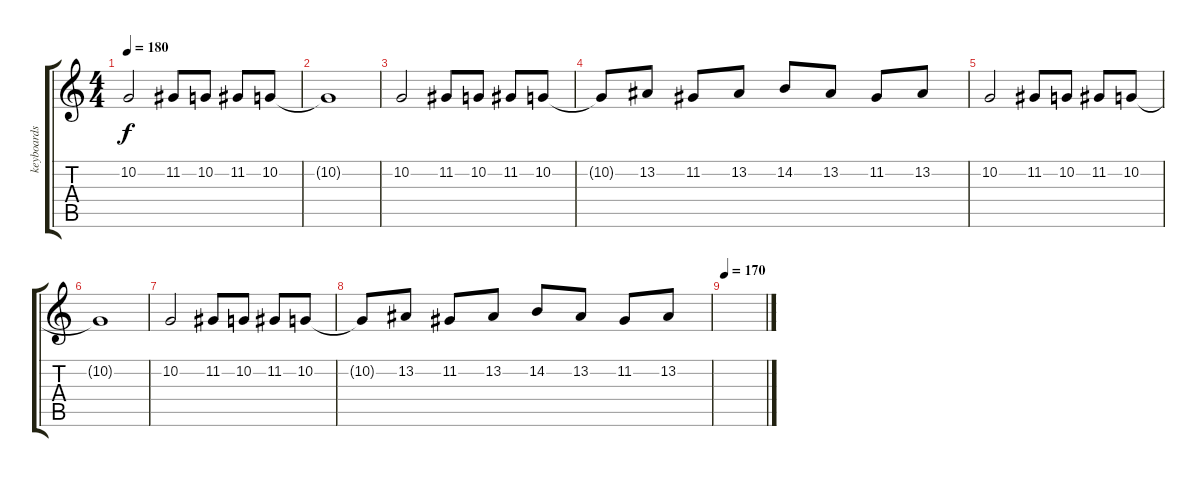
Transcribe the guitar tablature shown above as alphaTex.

\track ("keyboards" "keyboards") {instrument stringensemble1}
\staff {score tabs}
\tuning (D4 A3 F3 C3 G2 C2) {hide}
\ts (4 4)
\tempo 180
\clef g2
\ks c
10.2.2{dy f} 11.2.8 10.2.8 11.2.8 10.2.8 |
10.2{t}.1 |
10.2.2 11.2.8 10.2.8 11.2.8 10.2.8 |
10.2{t}.8 13.2.8 11.2.8 13.2.8 14.2.8 13.2.8 11.2.8 13.2.8 |
10.2.2 11.2.8 10.2.8 11.2.8 10.2.8 |
10.2{t}.1 |
10.2.2 11.2.8 10.2.8 11.2.8 10.2.8 |
10.2{t}.8 13.2.8 11.2.8 13.2.8 14.2.8 13.2.8 11.2.8 13.2.8 |
\tempo 170
